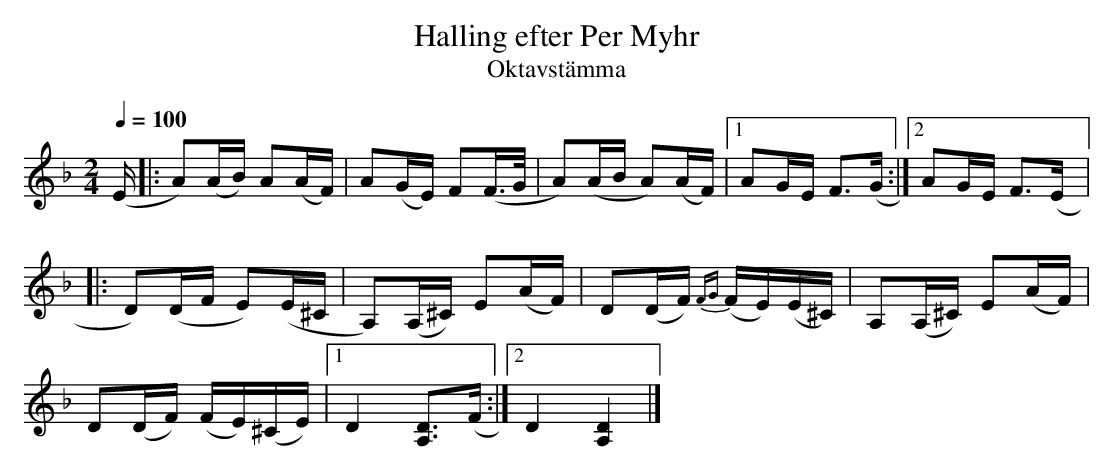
X:1
T:Halling efter Per Myhr
T:Oktavstämma
M:2/4
L:1/16
Q:1/4=100
K:Dm
(E|:A2)(AB) A2(AF)|A2(GE) F2(F>G|A2)(AB A2)(AF)|[1A2GE F3(G:|[2A2GE F3(E|:!
D2)(DF E2)(E^C|A,2)(A,^C) E2(AF)|D2(DF) {FG}(FE)(E^C)|A,2(A,^C) E2(AF)|!
D2(DF) (FE)(^CE)|[1D4 [A,3D3](F:|[2D4 [A,4D4]|]
